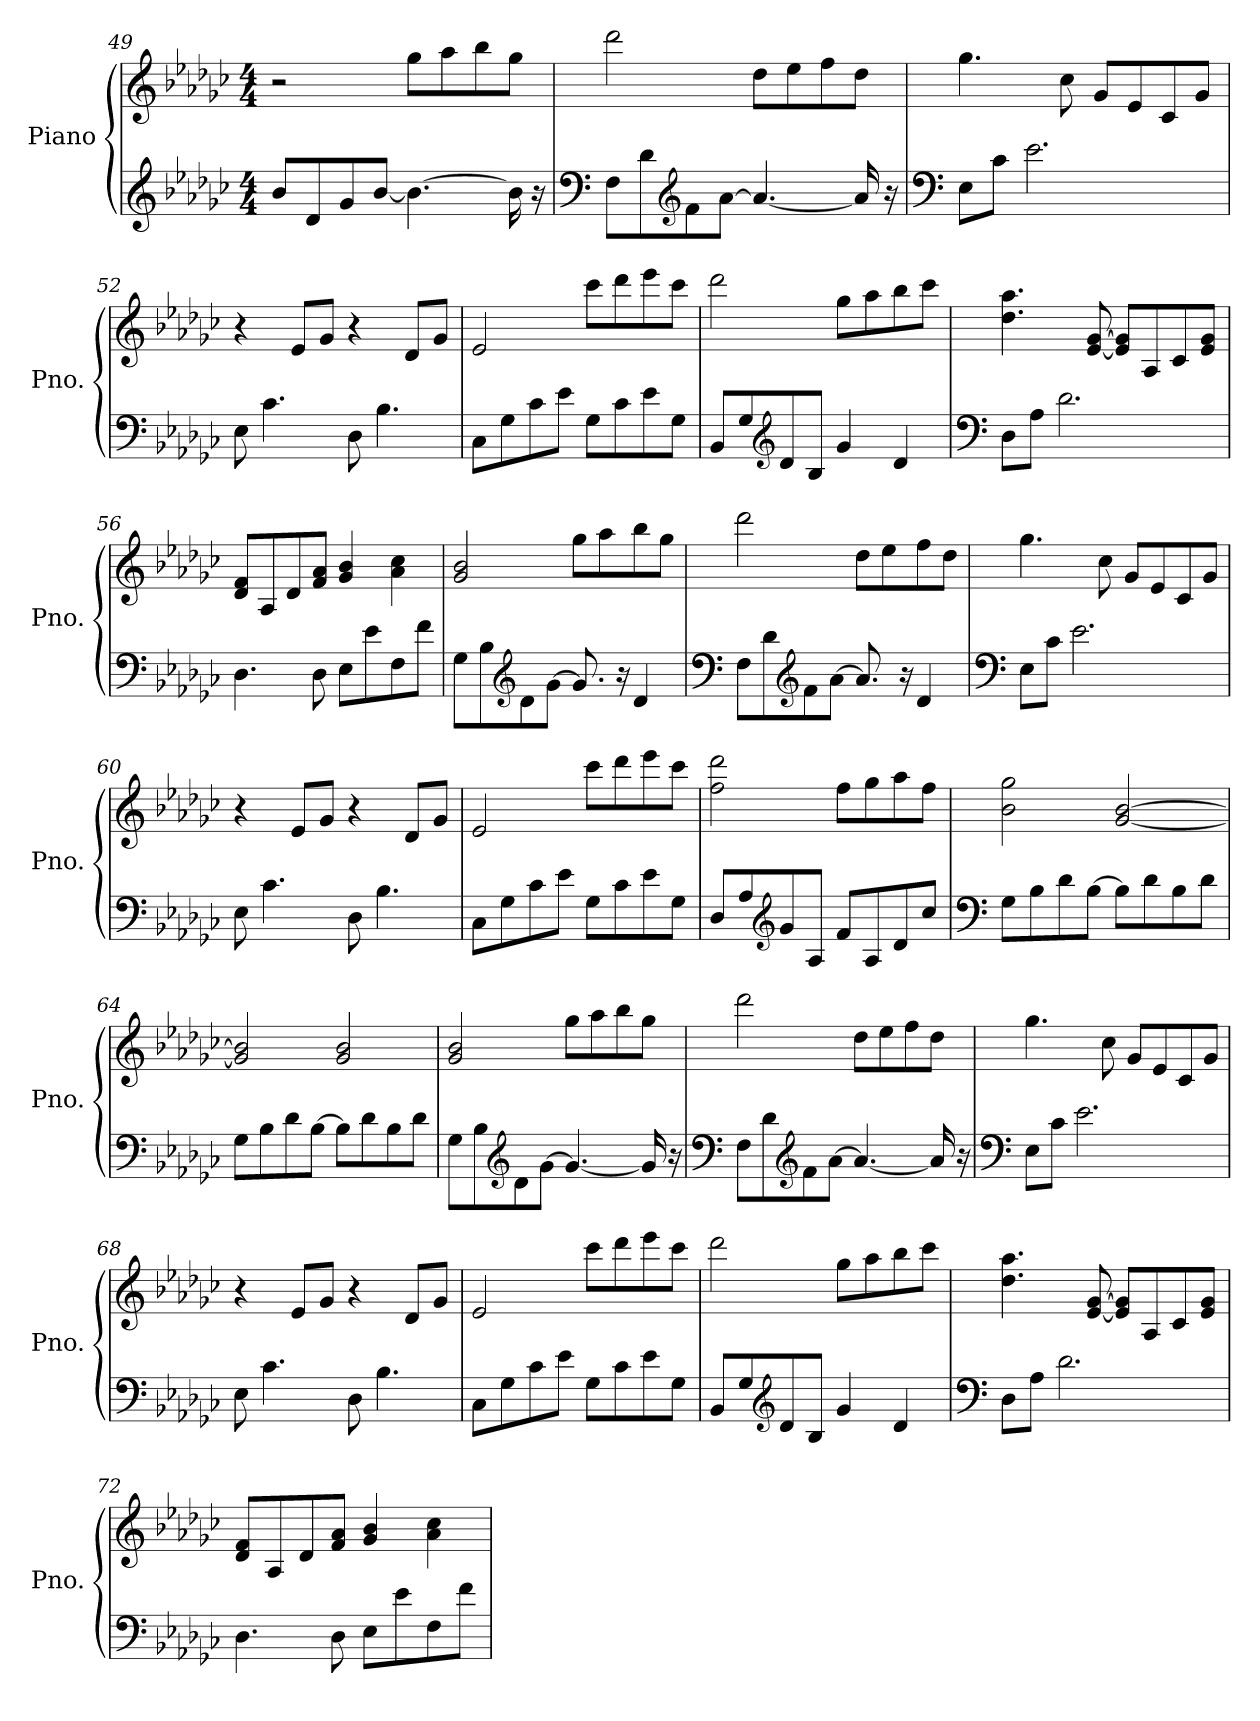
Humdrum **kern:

**kern	**kern
*part2	*part1
*staff2	*staff1
*I"Piano	*I"Piano
*I'Pno.	*I'Pno.
*clefG2	*clefG2
*k[b-e-a-d-g-c-]	*k[b-e-a-d-g-c-]
*M4/4	*M4/4
=49	=49
8b-/L	2r
8d-/	.
8g-/	.
[8b-/J	.
4.b-\_	8gg-\L
.	8aa-\
.	8bb-\
16b-\]	8gg-\J
16r	.
!!LO:LB:g=z
=50	=50
*clefF4	*
8F\L	2ddd-\
8d-\	.
*clefG2	*
8f\	.
[8a-\J	.
4.a-/_	8dd-\L
.	8ee-\
.	8ff\
16a-/]	8dd-\J
16r	.
=51	=51
*clefF4	*
8E-\L	4.gg-\
8c-\J	.
2.e-\	.
.	8cc-\
.	8g-/L
.	8e-/
.	8c-/
.	8g-/J
=52	=52
8E-\	4r
4.c-\	.
.	8e-/L
.	8g-/J
8D-\	4r
4.B-\	.
.	8d-/L
.	8g-/J
=53	=53
8C-\L	2e-/
8G-\	.
8c-\	.
8e-\J	.
8G-\L	8ccc-\L
8c-\	8ddd-\
8e-\	8eee-\
8G-\J	8ccc-\J
!!LO:LB:g=z
=54	=54
8BB-/L	2ddd-\
8G-/	.
*clefG2	*
8d-/	.
8B-/J	.
4g-/	8gg-\L
.	8aa-\
4d-/	8bb-\
.	8ccc-\J
=55	=55
*clefF4	*
8D-\L	4.dd-\ 4.aa-\
8A-\J	.
2.d-\	.
.	[8e-/ [8g-/
.	8e-/] 8g-/]L
.	8A-/
.	8c-/
.	8e-/ 8g-/J
=56	=56
4.D-\	8d-/ 8f/L
.	8A-/
.	8d-/
8D-\	8f/ 8a-/J
8E-\L	4g-/ 4b-/
8e-\	.
8F\	4a-\ 4cc-\
8f\J	.
=57	=57
8G-\L	2g-/ 2b-/
8B-\	.
*clefG2	*
8d-\	.
[8g-\J	.
8.g-/]	8gg-\L
.	8aa-\
16r	.
4d-/	8bb-\
.	8gg-\J
!!LO:LB:g=z
=58	=58
*clefF4	*
8F\L	2ddd-\
8d-\	.
*clefG2	*
8f\	.
[8a-\J	.
8.a-/]	8dd-\L
.	8ee-\
16r	.
4d-/	8ff\
.	8dd-\J
=59	=59
*clefF4	*
8E-\L	4.gg-\
8c-\J	.
2.e-\	.
.	8cc-\
.	8g-/L
.	8e-/
.	8c-/
.	8g-/J
=60	=60
8E-\	4r
4.c-\	.
.	8e-/L
.	8g-/J
8D-\	4r
4.B-\	.
.	8d-/L
.	8g-/J
=61	=61
8C-\L	2e-/
8G-\	.
8c-\	.
8e-\J	.
8G-\L	8ccc-\L
8c-\	8ddd-\
8e-\	8eee-\
8G-\J	8ccc-\J
!!LO:LB:g=z
=62	=62
8D-/L	2ff\ 2ddd-\
8A-/	.
*clefG2	*
8g-/	.
8A-/J	.
8f/L	8ff\L
8A-/	8gg-\
8d-/	8aa-\
8cc-/J	8ff\J
=63	=63
*clefF4	*
8G-\L	2b-\ 2gg-\
8B-\	.
8d-\	.
[8B-\J	.
8B-\L]	[2g-/ [2b-/
8d-\	.
8B-\	.
8d-\J	.
=64	=64
8G-\L	2g-/] 2b-/]
8B-\	.
8d-\	.
[8B-\J	.
8B-\L]	2g-/ 2b-/
8d-\	.
8B-\	.
8d-\J	.
=65	=65
8G-\L	2g-/ 2b-/
8B-\	.
*clefG2	*
8d-\	.
[8g-\J	.
4.g-/_	8gg-\L
.	8aa-\
.	8bb-\
16g-/]	8gg-\J
16r	.
!!LO:PB:g=z
=66	=66
*clefF4	*
8F\L	2ddd-\
8d-\	.
*clefG2	*
8f\	.
[8a-\J	.
4.a-/_	8dd-\L
.	8ee-\
.	8ff\
16a-/]	8dd-\J
16r	.
=67	=67
*clefF4	*
8E-\L	4.gg-\
8c-\J	.
2.e-\	.
.	8cc-\
.	8g-/L
.	8e-/
.	8c-/
.	8g-/J
=68	=68
8E-\	4r
4.c-\	.
.	8e-/L
.	8g-/J
8D-\	4r
4.B-\	.
.	8d-/L
.	8g-/J
=69	=69
8C-\L	2e-/
8G-\	.
8c-\	.
8e-\J	.
8G-\L	8ccc-\L
8c-\	8ddd-\
8e-\	8eee-\
8G-\J	8ccc-\J
!!LO:LB:g=z
=70	=70
8BB-/L	2ddd-\
8G-/	.
*clefG2	*
8d-/	.
8B-/J	.
4g-/	8gg-\L
.	8aa-\
4d-/	8bb-\
.	8ccc-\J
=71	=71
*clefF4	*
8D-\L	4.dd-\ 4.aa-\
8A-\J	.
2.d-\	.
.	[8e-/ [8g-/
.	8e-/] 8g-/]L
.	8A-/
.	8c-/
.	8e-/ 8g-/J
=72	=72
4.D-\	8d-/ 8f/L
.	8A-/
.	8d-/
8D-\	8f/ 8a-/J
8E-\L	4g-/ 4b-/
8e-\	.
8F\	4a-\ 4cc-\
8f\J	.
=	=
*-	*-
